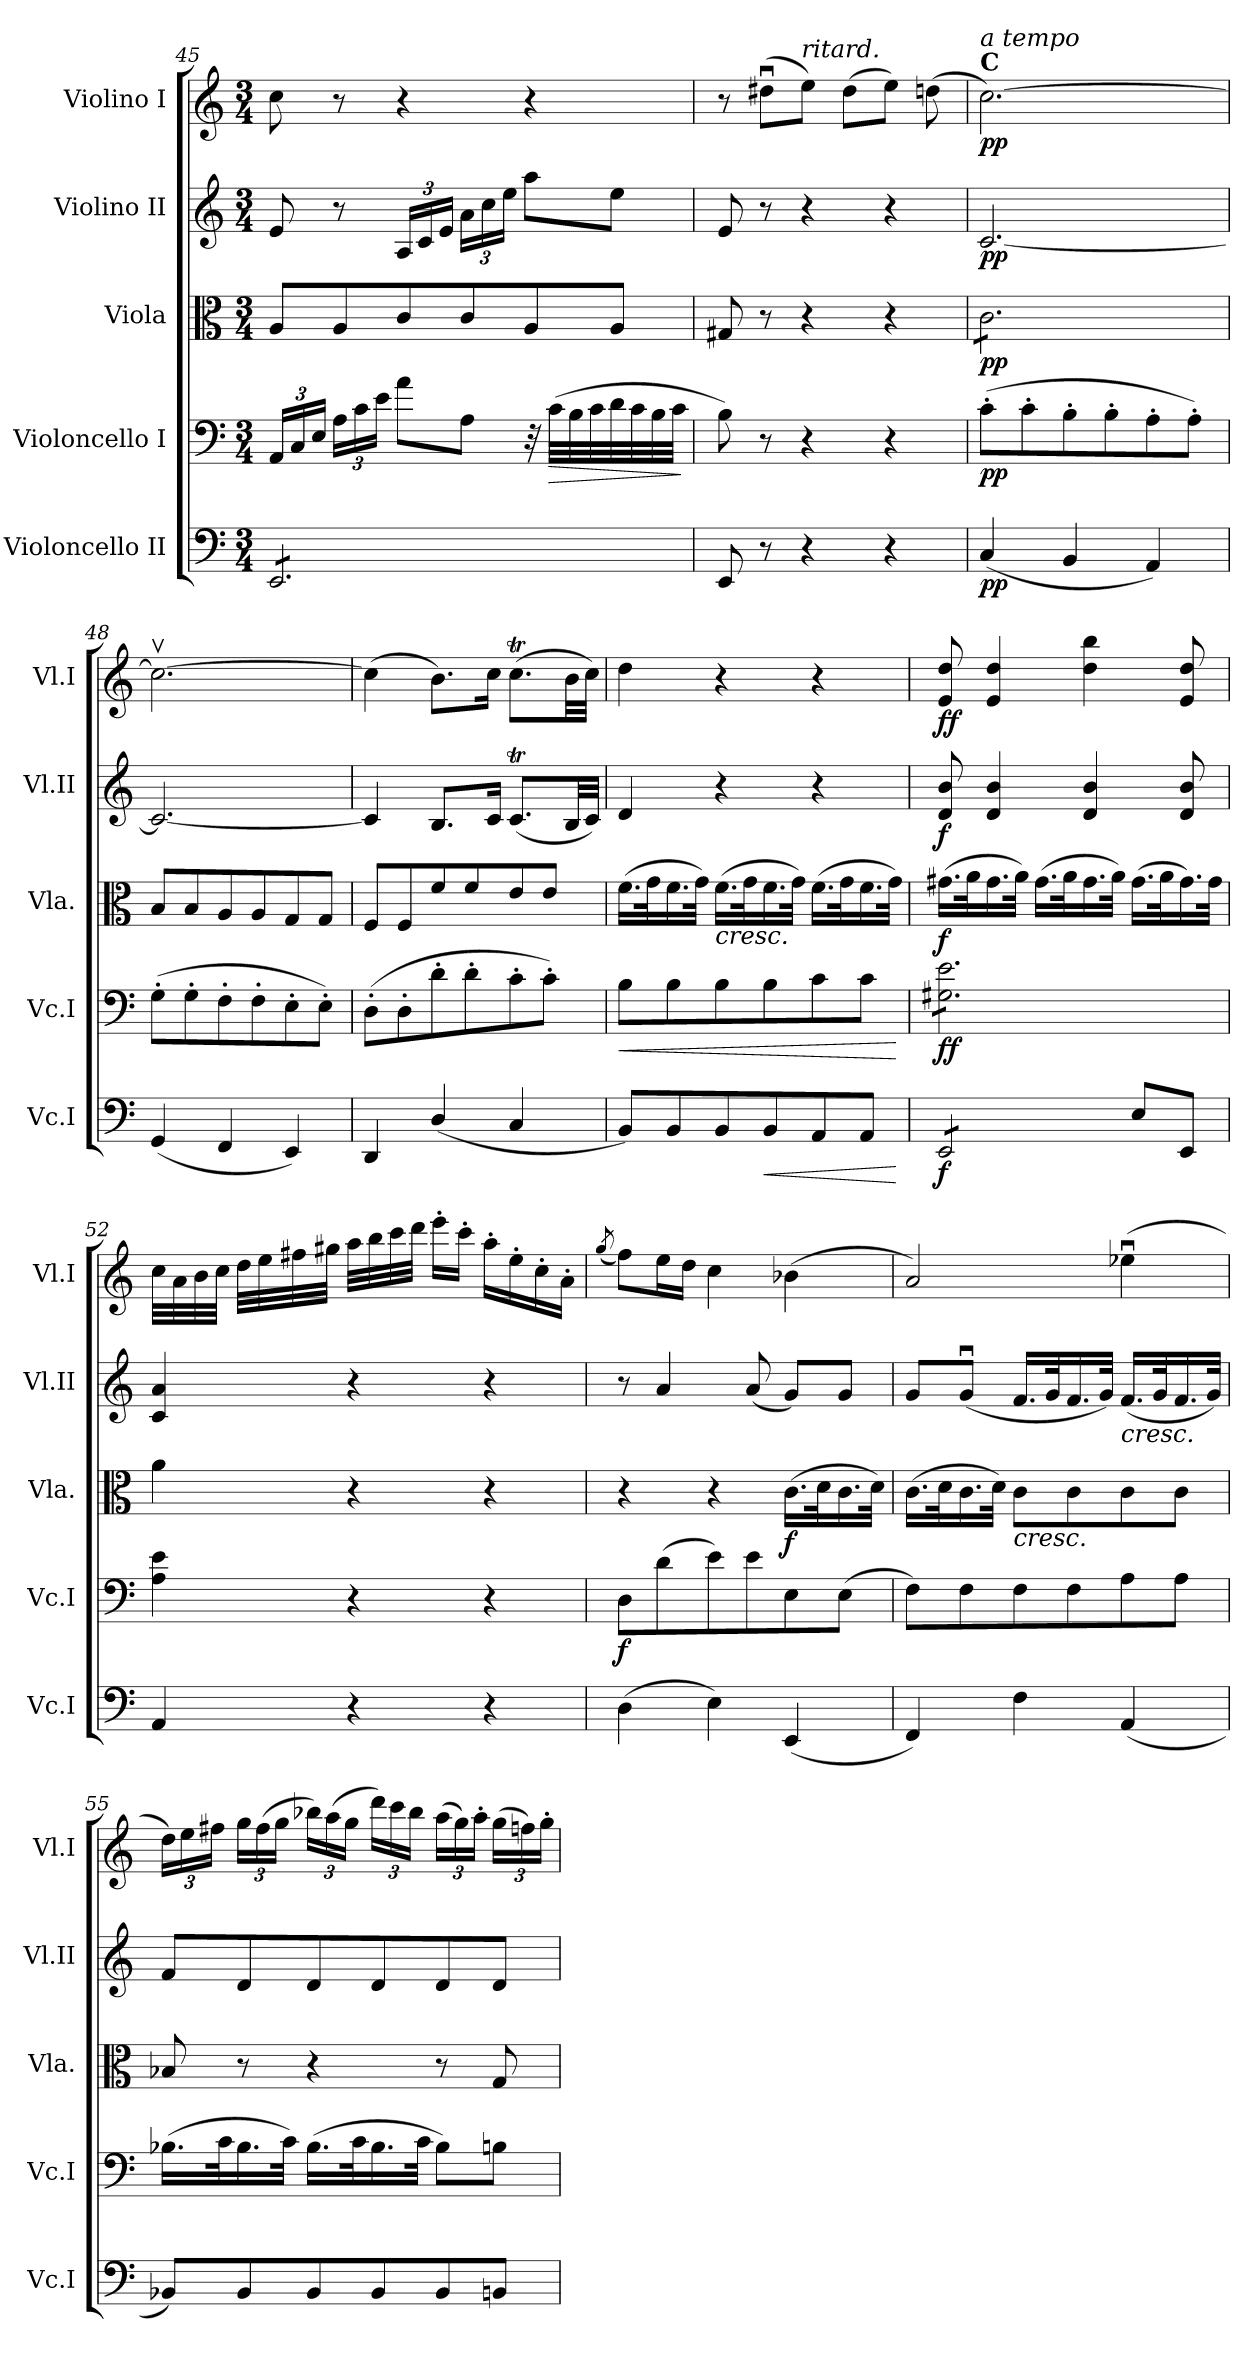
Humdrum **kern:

**kern	**dynam	**kern	**dynam	**kern	**dynam	**kern	**dynam	**kern	**dynam
*part5	*part5	*part4	*part4	*part3	*part3	*part2	*part2	*part1	*part1
*staff5	*staff5	*staff4	*staff4	*staff3	*staff3	*staff2	*staff2	*staff1	*staff1
*I"Violoncello II	*	*I"Violoncello I	*	*I"Viola	*	*I"Violino II	*	*I"Violino I	*
*I'Vc.I	*	*I'Vc.I	*	*I'Vla.	*	*I'Vl.II	*	*I'Vl.I	*
!!LO:PB:g=z
*clefF4	*	*clefF4	*	*clefC3	*	*clefG2	*	*clefG2	*
*k[]	*	*k[]	*	*k[]	*	*k[]	*	*k[]	*
*M3/4	*	*M3/4	*	*M3/4	*	*M3/4	*	*M3/4	*
*	*	*Xbrackettup	*	*	*	*	*	*	*
=45	=45	=45	=45	=45	=45	=45	=45	=45	=45
*tremolo	*	*	*	*	*	*	*	*	*
8EE/L	.	24AA/LL	.	8A/L	.	8e/	.	8cc\	.
.	.	24C/	.	.	.	.	.	.	.
.	.	24E/JJ	.	.	.	.	.	.	.
8EE/	.	24A\LL	.	8A/	.	8r	.	8r	.
.	.	24c\	.	.	.	.	.	.	.
.	.	24e\JJ	.	.	.	.	.	.	.
*	*	*	*	*	*	*Xbrackettup	*	*	*
8EE/	.	8a\L	.	8c/	.	24A/LL	.	4r	.
.	.	.	.	.	.	24c/	.	.	.
.	.	.	.	.	.	24e/JJ	.	.	.
8EE/	.	8A\J	.	8c/	.	24a\LL	.	.	.
.	.	.	.	.	.	24cc\	.	.	.
.	.	.	.	.	.	24ee\JJ	.	.	.
8EE/	.	32r	.	8A/	.	8aa\L	.	4r	.
!	!	!	!LO:HP:b	!	!	!	!	!	!
.	.	(>32c\LLL	>	.	.	.	.	.	.
.	.	32B\	.	.	.	.	.	.	.
.	.	32c\	.	.	.	.	.	.	.
8EE/J	.	32d\	.	8A/J	.	8ee\J	.	.	.
*Xtremolo	*	*	*	*	*	*	*	*	*
.	.	32c\	.	.	.	.	.	.	.
.	.	32B\	.	.	.	.	.	.	.
.	.	32c\JJJ	.	.	.	.	.	.	.
.	.	.	]	.	.	.	.	.	.
=46	=46	=46	=46	=46	=46	=46	=46	=46	=46
8EE/	.	8B\)	.	8G#X/	.	8e/	.	8r	.
8r	.	8r	.	8r	.	8r	.	(>8dd#Xu\L	.
!	!	!	!	!	!	!	!	!LO:TX:a:i:t=ritard.	!
4r	.	4r	.	4r	.	4r	.	8ee\J)	.
.	.	.	.	.	.	.	.	(>8dd#\L	.
4r	.	4r	.	4r	.	4r	.	8ee\J)	.
.	.	.	.	.	.	.	.	(>8ddn\	.
=47	=47	=47	=47	=47	=47	=47	=47	=47	=47
!	!	!	!	!	!	!	!	!LO:TX:B:t=C	!
!	!	!	!	!	!	!	!	!LO:TX:a:i:t=a tempo	!
!	!LO:DY:b	!	!LO:DY:b	!	!LO:DY:b	!	!LO:DY:b	!	!LO:DY:b
*	*	*	*	*tremolo	*	*	*	*	*
(<4C/	pp	(>8c'\L	pp	8c\L	pp	[2.c/	pp	[2.cc\)	pp
.	.	8c'\	.	8c\	.	.	.	.	.
4BB/	.	8B'\	.	8c\	.	.	.	.	.
.	.	8B'\	.	8c\	.	.	.	.	.
4AA/)	.	8A'\	.	8c\	.	.	.	.	.
.	.	8A'\J)	.	8c\J	.	.	.	.	.
*	*	*	*	*Xtremolo	*	*	*	*	*
=48	=48	=48	=48	=48	=48	=48	=48	=48	=48
(<4GG/	.	(>8G'\L	.	8B/L	.	2.c/_	.	2.ccv\_	.
.	.	8G'\	.	8B/	.	.	.	.	.
4FF/	.	8F'\	.	8A/	.	.	.	.	.
.	.	8F'\	.	8A/	.	.	.	.	.
4EE/)	.	8E'\	.	8G/	.	.	.	.	.
.	.	8E'\J)	.	8G/J	.	.	.	.	.
!!LO:LB:g=z
=49	=49	=49	=49	=49	=49	=49	=49	=49	=49
4DD/	.	(>8D'\L	.	8F/L	.	4c/]	.	(>4cc\]	.
.	.	8D'\	.	8F/	.	.	.	.	.
(<4D/	.	8d'\	.	8f/	.	8.B/L	.	8.b\L)	.
.	.	8d'\	.	8f/	.	.	.	.	.
.	.	.	.	.	.	16c/Jk	.	16cc\Jk	.
4C/	.	8c'\	.	8e/	.	(<8.cT/L	.	(>8.ccT\L	.
.	.	8c'\J)	.	8e/J	.	.	.	.	.
.	.	.	.	.	.	32B/LL	.	32b\LL	.
.	.	.	.	.	.	32c/JJJ)	.	32cc\JJJ)	.
=50	=50	=50	=50	=50	=50	=50	=50	=50	=50
!	!	!	!LO:HP:b	!	!	!	!	!	!
8BB/L)	.	8B\L	<	(>16.f\LL	.	4d/	.	4dd\	.
.	.	.	.	32g\K	.	.	.	.	.
8BB/	.	8B\	.	16.f\	.	.	.	.	.
.	.	.	.	32g\JJk)	.	.	.	.	.
!	!	!	!	!LO:TX:b:i:t=cresc.	!	!	!	!	!
8BB/	.	8B\	.	(>16.f\LL	.	4r	.	4r	.
.	.	.	.	32g\K	.	.	.	.	.
!	!LO:HP:b	!	!	!	!	!	!	!	!
8BB/	<	8B\	.	16.f\	.	.	.	.	.
.	.	.	.	32g\JJk)	.	.	.	.	.
8AA/	.	8c\	.	(>16.f\LL	.	4r	.	4r	.
.	.	.	.	32g\K	.	.	.	.	.
8AA/J	.	8c\J	.	16.f\	.	.	.	.	.
.	.	.	.	32g\JJk)	.	.	.	.	.
.	[	.	[	.	.	.	.	.	.
=51	=51	=51	=51	=51	=51	=51	=51	=51	=51
!	!LO:DY:b	!	!LO:DY:b	!	!LO:DY:b	!	!LO:DY:b	!	!LO:DY:b
*tremolo	*	*	*	*	*	*	*	*	*
*	*	*tremolo	*	*	*	*	*	*	*
8EE/L	f	8G#X\ 8e\L	ff	(>16.g#X\LL	f	8d/ 8b/	f	8e/ 8dd/	ff
.	.	.	.	32a\K	.	.	.	.	.
8EE/	.	8G#X\ 8e\	.	16.g#\	.	4d/ 4b/	.	4e/ 4dd/	.
.	.	.	.	32a\JJk)	.	.	.	.	.
8EE/	.	8G#X\ 8e\	.	(>16.g#\LL	.	.	.	.	.
.	.	.	.	32a\K	.	.	.	.	.
8EE/J	.	8G#X\ 8e\	.	16.g#\	.	4d/ 4b/	.	4dd\ 4bb\	.
*Xtremolo	*	*	*	*	*	*	*	*	*
.	.	.	.	32a\JJk)	.	.	.	.	.
8E/L	.	8G#X\ 8e\	.	(>16.g#\LL	.	.	.	.	.
.	.	.	.	32a\K	.	.	.	.	.
8EE/J	.	8G#X\ 8e\J	.	16.g#\)	.	8d/ 8b/	.	8e/ 8dd/	.
*	*	*Xtremolo	*	*	*	*	*	*	*
.	.	.	.	32g#\JJk	.	.	.	.	.
!!LO:PB:g=z
=52	=52	=52	=52	=52	=52	=52	=52	=52	=52
4AA/	.	4A\ 4e\	.	4a\	.	4c/ 4a/	.	32cc\LLL	.
.	.	.	.	.	.	.	.	32a\	.
.	.	.	.	.	.	.	.	32b\	.
.	.	.	.	.	.	.	.	32cc\JJJ	.
.	.	.	.	.	.	.	.	32dd\LLL	.
.	.	.	.	.	.	.	.	32ee\	.
.	.	.	.	.	.	.	.	32ff#X\	.
.	.	.	.	.	.	.	.	32gg#X\JJJ	.
4r	.	4r	.	4r	.	4r	.	32aa\LLL	.
.	.	.	.	.	.	.	.	32bb\	.
.	.	.	.	.	.	.	.	32ccc\	.
.	.	.	.	.	.	.	.	32ddd\JJJ	.
.	.	.	.	.	.	.	.	16eee'\LL	.
.	.	.	.	.	.	.	.	16ccc'\JJ	.
4r	.	4r	.	4r	.	4r	.	16aa'\LL	.
.	.	.	.	.	.	.	.	16ee'\	.
.	.	.	.	.	.	.	.	16cc'\	.
.	.	.	.	.	.	.	.	16a'\JJ	.
=53	=53	=53	=53	=53	=53	=53	=53	=53	=53
.	.	.	.	.	.	.	.	(<8qgg/	.
!	!	!	!LO:DY:b	!	!	!	!	!	!
(>4D\	.	8D\L	f	4r	.	8r	.	8ff\L)	.
.	.	(>8d\	.	.	.	4a/	.	16ee\L	.
.	.	.	.	.	.	.	.	16dd\JJ	.
4E\)	.	8e\)	.	4r	.	.	.	4cc\	.
.	.	8e\	.	.	.	(<8a/	.	.	.
!	!	!	!	!	!LO:DY:b	!	!	!	!
(<4EE/	.	8E\	.	(>16.c\LL	f	8g/L)	.	(>4b-X\	.
.	.	.	.	32d\K	.	.	.	.	.
.	.	(>8E\J	.	16.c\	.	8g/J	.	.	.
.	.	.	.	32d\JJk)	.	.	.	.	.
=54	=54	=54	=54	=54	=54	=54	=54	=54	=54
4FF/)	.	8F\L)	.	(>16.c\LL	.	8g/L	.	2a/)	.
.	.	.	.	32d\K	.	.	.	.	.
.	.	8F\	.	16.c\	.	(<8gu/J	.	.	.
.	.	.	.	32d\JJk)	.	.	.	.	.
!	!	!	!	!LO:TX:b:i:t=cresc.	!	!	!	!	!
4F\	.	8F\	.	8c\L	.	16.f/LL	.	.	.
.	.	.	.	.	.	32g/K	.	.	.
.	.	8F\	.	8c\	.	16.f/	.	.	.
.	.	.	.	.	.	32g/JJk)	.	.	.
!	!	!	!	!	!	!LO:TX:b:i:t=cresc.	!	!	!
(<4AA/	.	8A\	.	8c\	.	(<16.f/LL	.	(>4ee-Xu\	.
.	.	.	.	.	.	32g/K	.	.	.
.	.	8A\J	.	8c\J	.	16.f/	.	.	.
.	.	.	.	.	.	32g/JJk)	.	.	.
!!LO:LB:g=z
=55	=55	=55	=55	=55	=55	=55	=55	=55	=55
*	*	*	*	*	*	*	*	*Xbrackettup	*
8BB-X/L)	.	(>16.B-X\LL	.	8B-X/	.	8f/L	.	24dd\LL)	.
.	.	.	.	.	.	.	.	24ee\	.
.	.	.	.	.	.	.	.	24ff#X\JJ	.
.	.	32c\K	.	.	.	.	.	.	.
8BB-/	.	16.B-\	.	8r	.	8d/	.	24gg\LL	.
.	.	.	.	.	.	.	.	(>24ff#\	.
.	.	.	.	.	.	.	.	24gg\JJ	.
.	.	32c\JJk)	.	.	.	.	.	.	.
8BB-/	.	(>16.B-\LL	.	4r	.	8d/	.	24bb-X\LL)	.
.	.	.	.	.	.	.	.	(>24aa\	.
.	.	.	.	.	.	.	.	24gg\JJ	.
.	.	32c\K	.	.	.	.	.	.	.
8BB-/	.	16.B-\	.	.	.	8d/	.	24ddd\LL)	.
.	.	.	.	.	.	.	.	24ccc\	.
.	.	.	.	.	.	.	.	24bb-\JJ	.
.	.	32c\JJk	.	.	.	.	.	.	.
8BB-/	.	8B-\L)	.	8r	.	8d/	.	(>24aa\LL	.
.	.	.	.	.	.	.	.	24gg\)	.
.	.	.	.	.	.	.	.	24aa'\JJ	.
8BBn/J	.	8Bn\J	.	8G/	.	8d/J	.	(>24gg\LL	.
.	.	.	.	.	.	.	.	24ffn\)	.
.	.	.	.	.	.	.	.	24gg'\JJ	.
=	=	=	=	=	=	=	=	=	=
*-	*-	*-	*-	*-	*-	*-	*-	*-	*-
